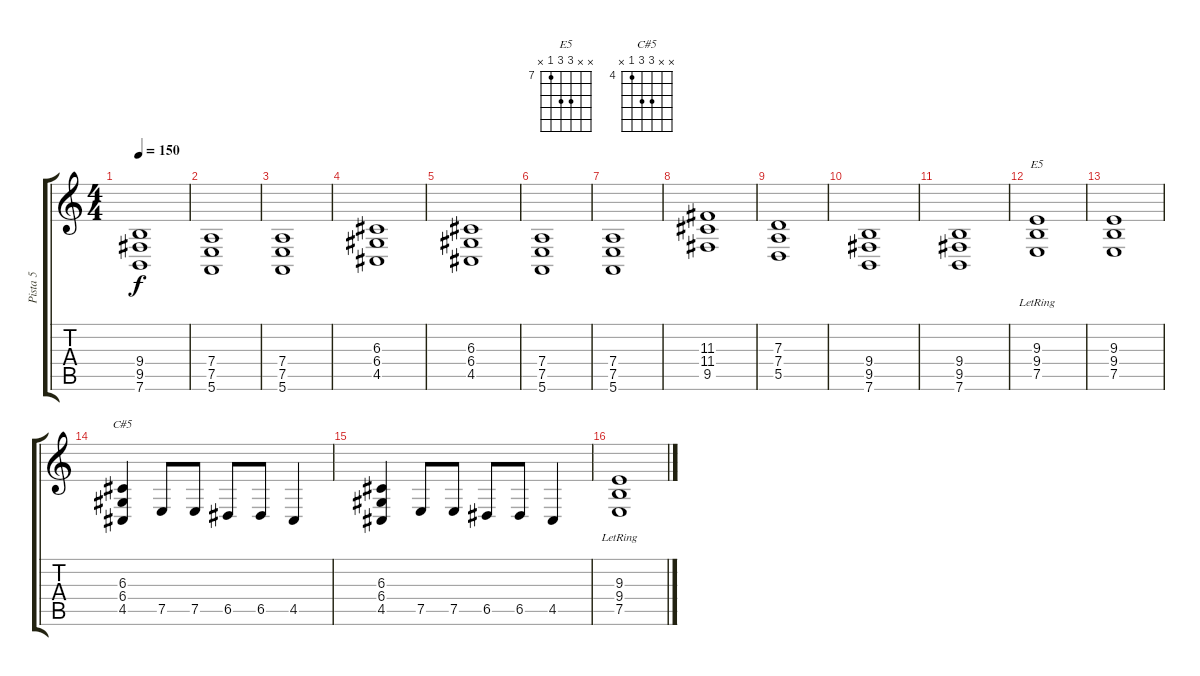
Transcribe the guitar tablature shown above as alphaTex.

\track ("Pista 5" "Pista 5") {instrument stringensemble1}
\staff {score tabs}
\tuning (E4 B3 G3 D3 A2 E2) {hide}
\chord ("E5" x x 9 9 7 x) {firstfret 7}
\chord ("C#5" x x 6 6 4 x) {firstfret 4}
\ts (4 4)
\tempo 150
\clef g2
\ks c
(9.4 9.5 7.6).1{dy f} |
(7.4 7.5 5.6).1 |
(7.4 7.5 5.6).1 |
(6.3 6.4 4.5).1 |
(6.3 6.4 4.5).1 |
(7.4 7.5 5.6).1 |
(7.4 7.5 5.6).1 |
(11.3 11.4 9.5).1 |
(7.3 7.4 5.5).1 |
(9.4 9.5 7.6).1 |
(9.4 9.5 7.6).1 |
(9.3 9.4{lr} 7.5).1{ch "E5"} |
(9.3 9.4 7.5).1 |
(6.3 6.4 4.5).4{ch "C#5"} 7.5.8 7.5.8 6.5.8 6.5.8 4.5.4 |
(6.3 6.4 4.5).4 7.5.8 7.5.8 6.5.8 6.5.8 4.5.4 |
(9.3 9.4{lr} 7.5).1
